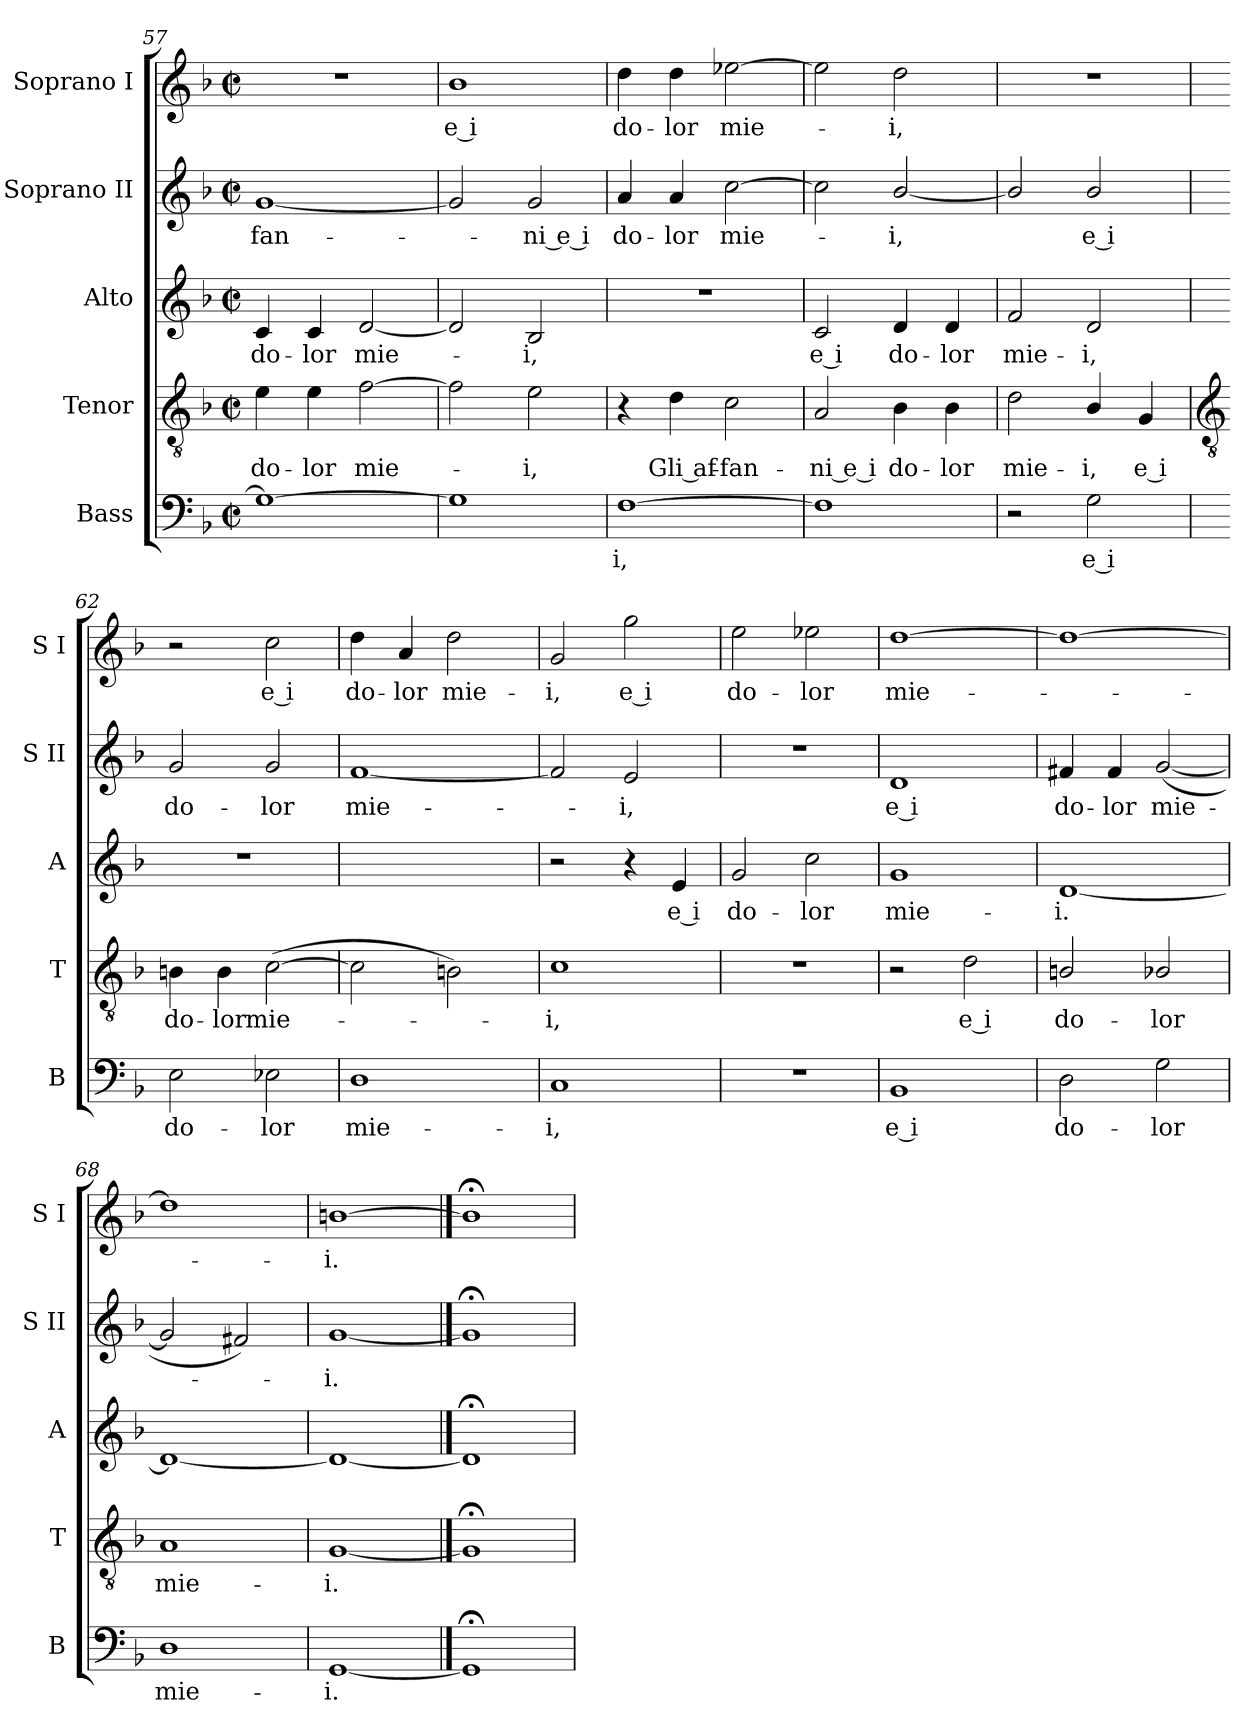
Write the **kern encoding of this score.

**kern	**text	**kern	**text	**kern	**text	**kern	**text	**kern	**text
*part5	*part5	*part4	*part4	*part3	*part3	*part2	*part2	*part1	*part1
*staff5	*staff5	*staff4	*staff4	*staff3	*staff3	*staff2	*staff2	*staff1	*staff1
*I"Bass	*	*I"Tenor	*	*I"Alto	*	*I"Soprano II	*	*I"Soprano I	*
*I'B	*	*I'T	*	*I'A	*	*I'S II	*	*I'S I	*
*clefF4	*	*clefGv2	*	*clefG2	*	*clefG2	*	*clefG2	*
*k[b-]	*	*k[b-]	*	*k[b-]	*	*k[b-]	*	*k[b-]	*
*F:	*	*F:	*	*F:	*	*F:	*	*F:	*
*M2/2	*	*M2/2	*	*M2/2	*	*M2/2	*	*M2/2	*
*met(c|)	*	*met(c|)	*	*met(c|)	*	*met(c|)	*	*met(c|)	*
=57	=57	=57	=57	=57	=57	=57	=57	=57	=57
!	!	!	!LO:LY:b	!	!LO:LY:b	!	!LO:LY:b	!	!
1G_	.	4e	do-	4c	do-	[1g	-fan-	1r	.
!	!	!	!LO:LY:b	!	!LO:LY:b	!	!	!	!
.	.	4e	-lor	4c	-lor	.	.	.	.
!	!	!	!LO:LY:b	!	!LO:LY:b	!	!	!	!
.	.	[2f	mie-	[2d	mie-	.	.	.	.
=58	=58	=58	=58	=58	=58	=58	=58	=58	=58
!	!	!	!	!	!	!	!	!	!LO:LY:b
1G]	.	2f]	.	2d]	.	2g]	.	1b-	e i
!	!	!	!LO:LY:b	!	!LO:LY:b	!	!LO:LY:b	!	!
.	.	2e	i,	2B-	i,	2g	ni e i	.	.
=59	=59	=59	=59	=59	=59	=59	=59	=59	=59
!	!LO:LY:b	!	!	!	!	!	!LO:LY:b	!	!LO:LY:b
[1F	i,	4r	.	1r	.	4a	do-	4dd	do-
!	!	!	!LO:LY:b	!	!	!	!LO:LY:b	!	!LO:LY:b
.	.	4d	Gli af-	.	.	4a	-lor	4dd	-lor
!	!	!	!LO:LY:b	!	!	!	!LO:LY:b	!	!LO:LY:b
.	.	2c	-fan-	.	.	[2cc	mie-	[2ee-X	mie-
=60	=60	=60	=60	=60	=60	=60	=60	=60	=60
!	!	!	!LO:LY:b	!	!LO:LY:b	!	!	!	!
1F]	.	2A	-ni e i	2c	e i	2cc]	.	2ee-]	.
!	!	!	!LO:LY:b	!	!LO:LY:b	!	!LO:LY:b	!	!LO:LY:b
.	.	4B-	do-	4d	do-	[2b-/	i,	2dd	i,
!	!	!	!LO:LY:b	!	!LO:LY:b	!	!	!	!
.	.	4B-	-lor	4d	-lor	.	.	.	.
=61	=61	=61	=61	=61	=61	=61	=61	=61	=61
!	!	!	!LO:LY:b	!	!LO:LY:b	!	!	!	!
2r	.	2d	mie-	2f	mie-	2b-/]	.	1r	.
!	!LO:LY:b	!	!LO:LY:b	!	!LO:LY:b	!	!LO:LY:b	!	!
2G	e i	4B-/	-i,	2d	-i,	2b-/	e i	.	.
!	!	!	!LO:LY:b	!	!	!	!	!	!
.	.	4G	e i	.	.	.	.	.	.
!!LO:LB:g=z
=62	=62	=62	=62	=62	=62	=62	=62	=62	=62
*	*	*clefGv2	*	*	*	*	*	*	*
!	!LO:LY:b	!	!LO:LY:b	!	!	!	!LO:LY:b	!	!
2E	do-	4Bn	do-	1r	.	2g	do-	2r	.
!	!	!	!LO:LY:b	!	!	!	!	!	!
.	.	4B	-lor	.	.	.	.	.	.
!	!LO:LY:b	!	!LO:LY:b	!	!	!	!LO:LY:b	!	!LO:LY:b
2E-X	-lor	(>[2c	mie-	.	.	2g	-lor	2cc	e i
=63	=63	=63	=63	=63	=63	=63	=63	=63	=63
!	!LO:LY:b	!	!	!	!	!	!LO:LY:b	!	!LO:LY:b
1D	mie-	2c]	.	1ryy	.	[1f	mie-	4dd	do-
!	!	!	!	!	!	!	!	!	!LO:LY:b
.	.	.	.	.	.	.	.	4a	-lor
!	!	!	!	!	!	!	!	!	!LO:LY:b
.	.	2Bn)	.	.	.	.	.	2dd	mie-
=64	=64	=64	=64	=64	=64	=64	=64	=64	=64
!	!LO:LY:b	!	!LO:LY:b	!	!	!	!	!	!LO:LY:b
1C	-i,	1c	i,	2r	.	2f]	.	2g	-i,
!	!	!	!	!	!	!	!LO:LY:b	!	!LO:LY:b
.	.	.	.	4r	.	2e	i,	2gg	e i
!	!	!	!	!	!LO:LY:b	!	!	!	!
.	.	.	.	4e	e i	.	.	.	.
=65	=65	=65	=65	=65	=65	=65	=65	=65	=65
!	!	!	!	!	!LO:LY:b	!	!	!	!LO:LY:b
1r	.	1r	.	2g	do-	1r	.	2ee	do-
!	!	!	!	!	!LO:LY:b	!	!	!	!LO:LY:b
.	.	.	.	2cc	-lor	.	.	2ee-X	-lor
=66	=66	=66	=66	=66	=66	=66	=66	=66	=66
!	!LO:LY:b	!	!	!	!LO:LY:b	!	!LO:LY:b	!	!LO:LY:b
1BB-	e i	2r	.	1g	mie-	1d	e i	[1dd	mie-
!	!	!	!LO:LY:b	!	!	!	!	!	!
.	.	2d	e i	.	.	.	.	.	.
=67	=67	=67	=67	=67	=67	=67	=67	=67	=67
!	!LO:LY:b	!	!LO:LY:b	!	!LO:LY:b	!	!LO:LY:b	!	!
2D	do-	2Bn/	do-	[1d	-i.	4f#X	do-	1dd_	.
!	!	!	!	!	!	!	!LO:LY:b	!	!
.	.	.	.	.	.	4f#	-lor	.	.
!	!LO:LY:b	!	!LO:LY:b	!	!	!	!LO:LY:b	!	!
2G	-lor	2B-X/	-lor	.	.	(<[2g	mie-	.	.
=68	=68	=68	=68	=68	=68	=68	=68	=68	=68
!	!LO:LY:b	!	!LO:LY:b	!	!	!	!	!	!
1D	mie-	1A	mie-	1d_	.	2g]	.	1dd]	.
.	.	.	.	.	.	2f#X)	.	.	.
=69	=69	=69	=69	=69	=69	=69	=69	=69	=69
!	!LO:LY:b	!	!LO:LY:b	!	!	!	!LO:LY:b	!	!LO:LY:b
[1GG	-i.	[1G	-i.	1d_	.	[1g	i.	[1bn	i.
==70	==70	==70	==70	==70	==70	==70	==70	==70	==70
1GG;<]	.	1G;<]	.	1d;<]	.	1g;<]	.	1b;<]	.
=	=	=	=	=	=	=	=	=	=
*-	*-	*-	*-	*-	*-	*-	*-	*-	*-
